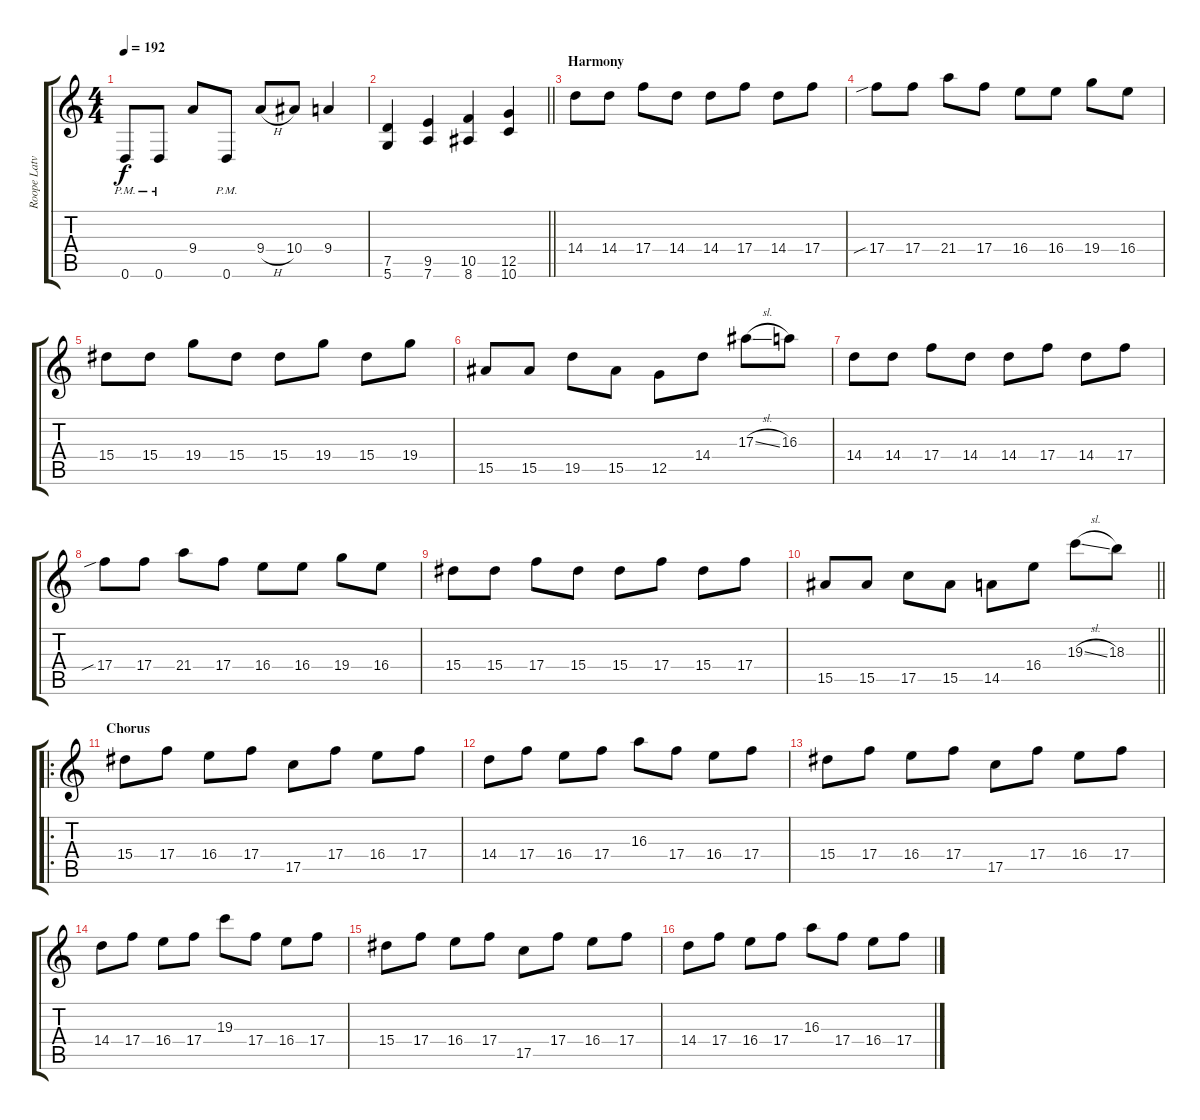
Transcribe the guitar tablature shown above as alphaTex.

\track ("Roope Latvala" "Roope Latv") {instrument distortionguitar}
\staff {score tabs}
\tuning (D4 A3 F3 C3 G2 D2) {hide}
\ts (4 4)
\tempo 192
\clef g2
\ks c
0.6{pm}.8{dy f} 0.6{pm}.8 9.4.8 0.6{pm}.8 9.4{h}.8 10.4.8 9.4.4 |
\barLineRight lightlight
(7.5 5.6).4 (9.5 7.6).4 (10.5 8.6).4 (12.5 10.6).4 |
\section ("" "Harmony")
14.4.8 14.4.8 17.4.8 14.4.8 14.4.8 17.4.8 14.4.8 17.4.8 |
17.4{sib}.8 17.4.8 21.4.8 17.4.8 16.4.8 16.4.8 19.4.8 16.4.8 |
15.4.8 15.4.8 19.4.8 15.4.8 15.4.8 19.4.8 15.4.8 19.4.8 |
15.5.8 15.5.8 19.5.8 15.5.8 12.5.8 14.4.8 17.3{sl}.8 16.3.8 |
14.4.8 14.4.8 17.4.8 14.4.8 14.4.8 17.4.8 14.4.8 17.4.8 |
17.4{sib}.8 17.4.8 21.4.8 17.4.8 16.4.8 16.4.8 19.4.8 16.4.8 |
15.4.8 15.4.8 17.4.8 15.4.8 15.4.8 17.4.8 15.4.8 17.4.8 |
\barLineRight lightlight
15.5.8 15.5.8 17.5.8 15.5.8 14.5.8 16.4.8 19.3{sl}.8 18.3.8 |
\ro
\section ("" "Chorus")
15.4.8 17.4.8 16.4.8 17.4.8 17.5.8 17.4.8 16.4.8 17.4.8 |
14.4.8 17.4.8 16.4.8 17.4.8 16.3.8 17.4.8 16.4.8 17.4.8 |
15.4.8 17.4.8 16.4.8 17.4.8 17.5.8 17.4.8 16.4.8 17.4.8 |
14.4.8 17.4.8 16.4.8 17.4.8 19.3.8 17.4.8 16.4.8 17.4.8 |
15.4.8 17.4.8 16.4.8 17.4.8 17.5.8 17.4.8 16.4.8 17.4.8 |
14.4.8 17.4.8 16.4.8 17.4.8 16.3.8 17.4.8 16.4.8 17.4.8
